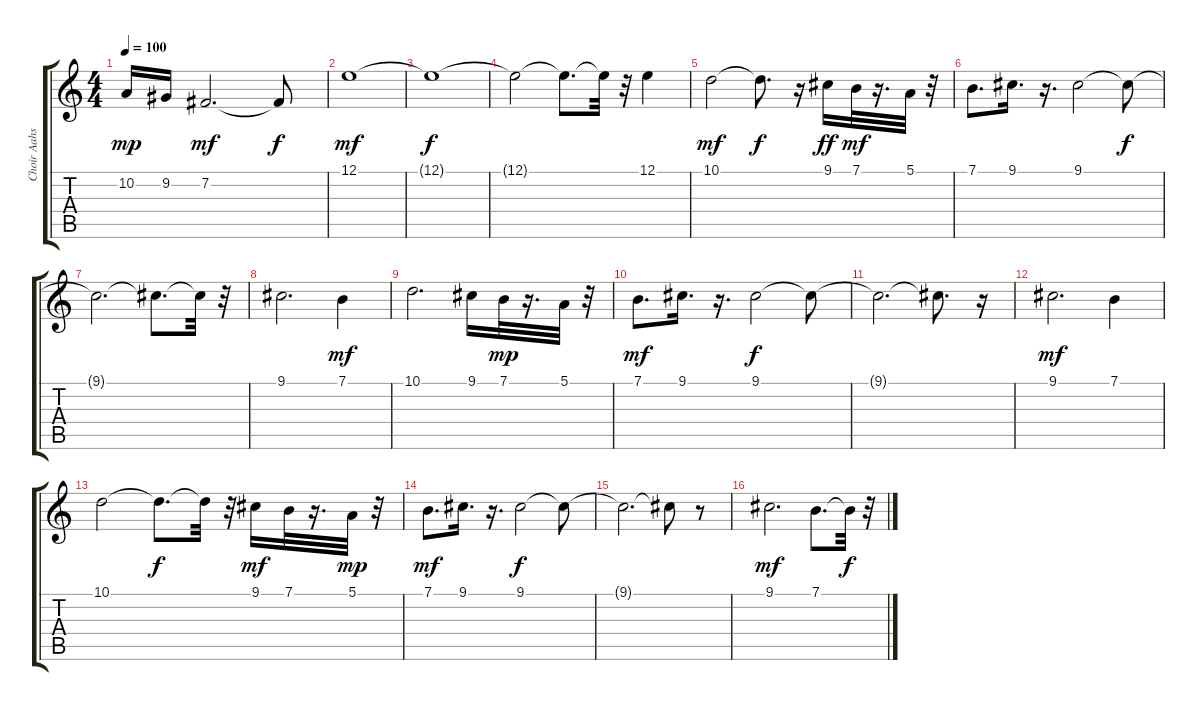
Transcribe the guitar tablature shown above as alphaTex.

\track ("Choir Aahs" "Choir Aahs") {instrument choiraahs}
\staff {score tabs}
\tuning (E4 B3 G3 D3 A2 E2) {hide}
\ts (4 4)
\tempo 100
\clef g2
\ks c
10.2.16{dy mp} 9.2.16 7.2.2{d dy mf} 7.2{t}.8{dy f} |
12.1.1{dy mf} |
12.1{t}.1{dy f} |
12.1{t}.2 12.1{t}.8{d} 12.1{t}.32 r.32 12.1.4 |
10.1.2{dy mf} 10.1{t}.8{d dy f} r.16 9.1.16{dy ff} 7.1.32{dy mf} r.16{d} 5.1.32 r.32 |
7.1.8{d} 9.1.16{d} r.16{d} 9.1.2 9.1{t}.8{dy f} |
9.1{t}.2{d} 9.1{t}.8{d} 9.1{t}.32 r.32 |
9.1.2{d} 7.1.4{dy mf} |
10.1.2{d} 9.1.16 7.1.32{dy mp} r.16{d} 5.1.32 r.32 |
7.1.8{d dy mf} 9.1.16{d} r.16{d} 9.1.2{dy f} 9.1{t}.8 |
9.1{t}.2{d} 9.1{t}.8{d} r.16 |
9.1.2{d dy mf} 7.1.4 |
10.1.2 10.1{t}.8{d dy f} 10.1{t}.32 r.32 9.1.16{dy mf} 7.1.32 r.16{d} 5.1.32{dy mp} r.32 |
7.1.8{d dy mf} 9.1.16{d} r.16{d} 9.1.2{dy f} 9.1{t}.8 |
9.1{t}.2{d} 9.1{t}.8 r.8 |
9.1.2{d dy mf} 7.1.8{d} 7.1{t}.32{dy f} r.32
